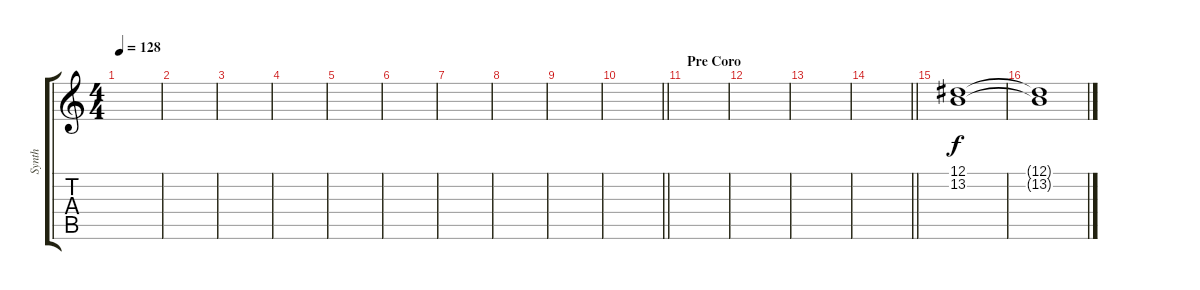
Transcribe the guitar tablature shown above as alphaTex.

\track ("Synth" "Synth") {instrument rockorgan}
\staff {score tabs}
\tuning (Eb4 Bb3 Gb3 Db3 Ab2 Eb2) {hide}
\ts (4 4)
\tempo 128
\clef g2
\ks c
|
|
|
|
|
|
|
|
|
\barLineRight lightlight
|
\section ("" "Pre Coro")
|
|
|
\barLineRight lightlight
|
(12.1 13.2).1 |
(12.1{t} 13.2{t}).1
